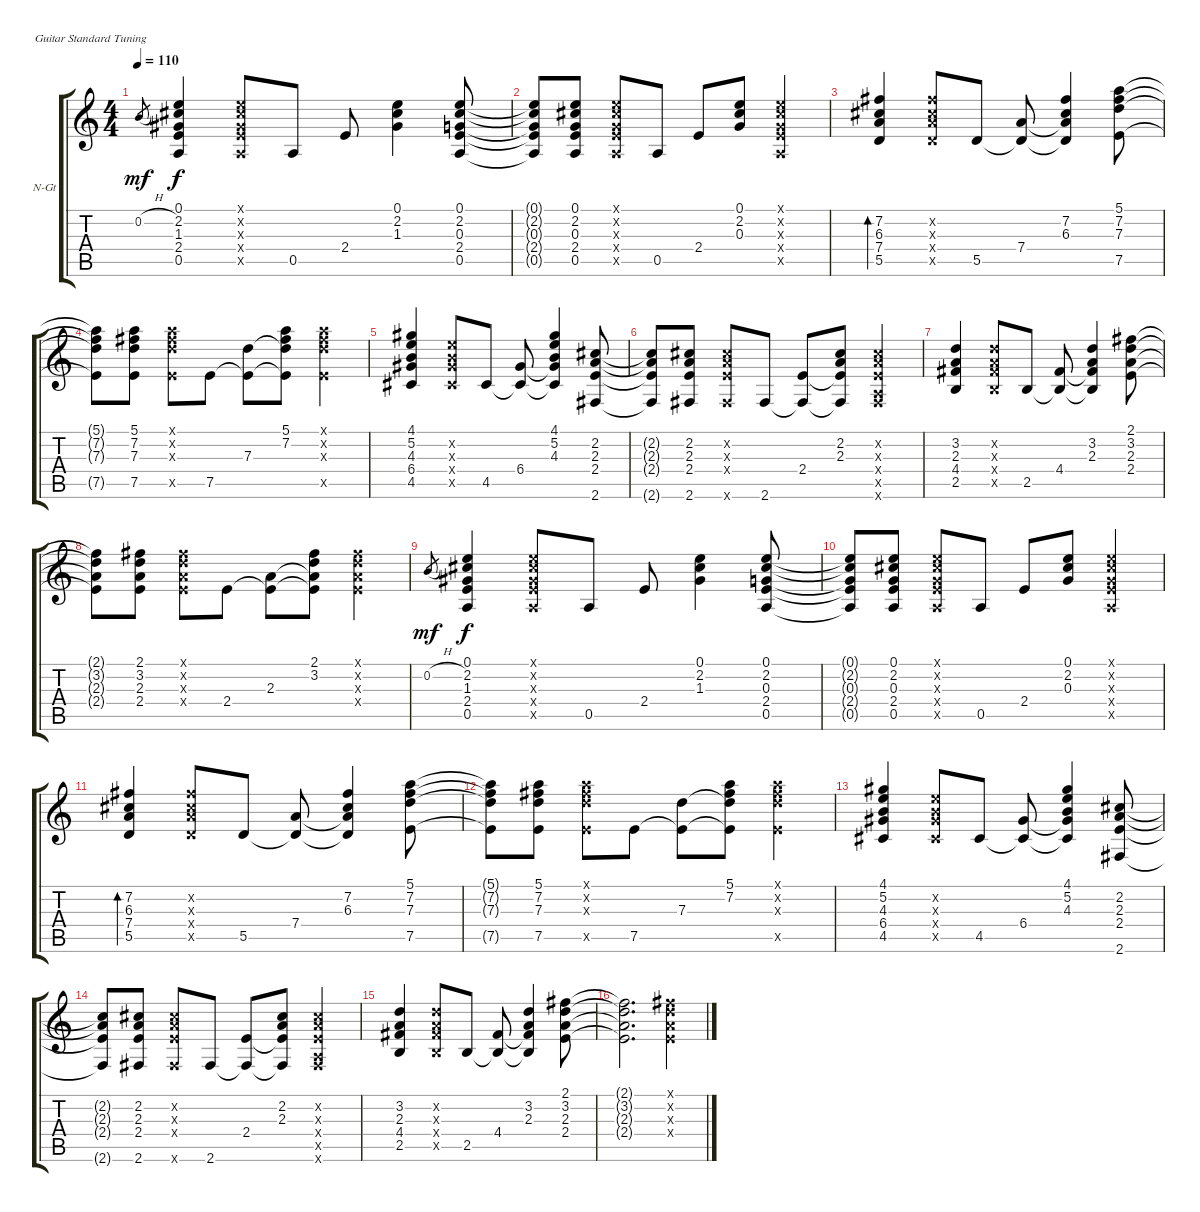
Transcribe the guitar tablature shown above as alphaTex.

\defaultSystemsLayout 4
\bracketExtendMode groupsimilarinstruments
\firstSystemTrackNameOrientation horizontal
\otherSystemsTrackNameOrientation horizontal
\track ("Nylon Guitar" "N-Gt") {instrument acousticguitarnylon}
\staff {score tabs}
\tuning (E4 B3 G3 D3 A2 E2)
\ts (4 4)
\tempo 110
\clef g2
\ks c
0.2{h}.8{gr dy mf} (0.1 2.2 1.3 2.4 0.5).4{dy f} (0.1{x} 2.2{x} 1.3{x} 2.4{x} 0.5{x}).8 0.5.8 2.4.8 (0.1 2.2 1.3).4 (0.1 2.2 0.3 2.4 0.5).8 |
(0.1{t} 2.2{t} 0.3{t} 2.4{t} 0.5{t}).8 (0.1 2.2 0.3 2.4 0.5).8 (0.1{x} 2.2{x} 0.3{x} 2.4{x} 0.5{x}).8 0.5.8 2.4.8 (0.1 2.2 0.3).8 (0.1{x} 2.2{x} 0.3{x} 2.4{x} 0.5{x}).4 |
(7.2 6.3 7.4 5.5).4{bd 120} (7.2{x} 6.3{x} 7.4{x} 5.5{x}).8 5.5.8 (7.4 5.5{t}).8 (7.2 6.3 7.4{t} 5.5{t}).4 (5.1 7.2 7.3 7.5).8 |
(5.1{t} 7.2{t} 7.3{t} 7.5{t}).8 (5.1 7.2 7.3 7.5).8 (5.1{x} 7.2{x} 7.3{x} 7.5{x}).8 7.5.8 (7.3 7.5{t}).8 (5.1 7.2 7.3{t} 7.5{t}).8 (5.1{x} 7.2{x} 7.3{x} 7.5{x}).4 |
(4.1 5.2 4.3 6.4 4.5).4 (5.2{x} 4.3{x} 6.4{x} 4.5{x}).8 4.5.8 (6.4 4.5{t}).8 (4.1 5.2 4.3 6.4{t} 4.5{t}).4 (2.2 2.3 2.4 2.6).8 |
(2.2{t} 2.3{t} 2.4{t} 2.6{t}).8 (2.2 2.3 2.4 2.6).8 (2.2{x} 2.3{x} 2.4{x} 2.6{x}).8 2.6.8 (2.4 2.6{t}).8 (2.2 2.3 2.4{t} 2.6{t}).8 (2.2{x} 2.3{x} 2.4{x} 0.5{x} 2.6{x}).4 |
(3.2 2.3 4.4 2.5).4 (3.2{x} 2.3{x} 4.4{x} 2.5{x}).8 2.5.8 (4.4 2.5{t}).8 (3.2 2.3 4.4{t} 2.5{t}).4 (2.1 3.2 2.3 2.4).8 |
(2.1{t} 3.2{t} 2.3{t} 2.4{t}).8 (2.1 3.2 2.3 2.4).8 (2.1{x} 3.2{x} 2.3{x} 2.4{x}).8 2.4.8 (2.3 2.4{t}).8 (2.1 3.2 2.3{t} 2.4{t}).8 (2.1{x} 3.2{x} 2.3{x} 2.4{x}).4 |
0.2{h}.8{gr dy mf} (0.1 2.2 1.3 2.4 0.5).4{dy f} (0.1{x} 2.2{x} 1.3{x} 2.4{x} 0.5{x}).8 0.5.8 2.4.8 (0.1 2.2 1.3).4 (0.1 2.2 0.3 2.4 0.5).8 |
(0.1{t} 2.2{t} 0.3{t} 2.4{t} 0.5{t}).8 (0.1 2.2 0.3 2.4 0.5).8 (0.1{x} 2.2{x} 0.3{x} 2.4{x} 0.5{x}).8 0.5.8 2.4.8 (0.1 2.2 0.3).8 (0.1{x} 2.2{x} 0.3{x} 2.4{x} 0.5{x}).4 |
(7.2 6.3 7.4 5.5).4{bd 120} (7.2{x} 6.3{x} 7.4{x} 5.5{x}).8 5.5.8 (7.4 5.5{t}).8 (7.2 6.3 7.4{t} 5.5{t}).4 (5.1 7.2 7.3 7.5).8 |
(5.1{t} 7.2{t} 7.3{t} 7.5{t}).8 (5.1 7.2 7.3 7.5).8 (5.1{x} 7.2{x} 7.3{x} 7.5{x}).8 7.5.8 (7.3 7.5{t}).8 (5.1 7.2 7.3{t} 7.5{t}).8 (5.1{x} 7.2{x} 7.3{x} 7.5{x}).4 |
(4.1 5.2 4.3 6.4 4.5).4 (5.2{x} 4.3{x} 6.4{x} 4.5{x}).8 4.5.8 (6.4 4.5{t}).8 (4.1 5.2 4.3 6.4{t} 4.5{t}).4 (2.2 2.3 2.4 2.6).8 |
(2.2{t} 2.3{t} 2.4{t} 2.6{t}).8 (2.2 2.3 2.4 2.6).8 (2.2{x} 2.3{x} 2.4{x} 2.6{x}).8 2.6.8 (2.4 2.6{t}).8 (2.2 2.3 2.4{t} 2.6{t}).8 (2.2{x} 2.3{x} 2.4{x} 0.5{x} 2.6{x}).4 |
(3.2 2.3 4.4 2.5).4 (3.2{x} 2.3{x} 4.4{x} 2.5{x}).8 2.5.8 (4.4 2.5{t}).8 (3.2 2.3 4.4{t} 2.5{t}).4 (2.1 3.2 2.3 2.4).8 |
(2.1{t} 3.2{t} 2.3{t} 2.4{t}).2{d} (2.1{x} 3.2{x} 2.3{x} 2.4{x}).4
